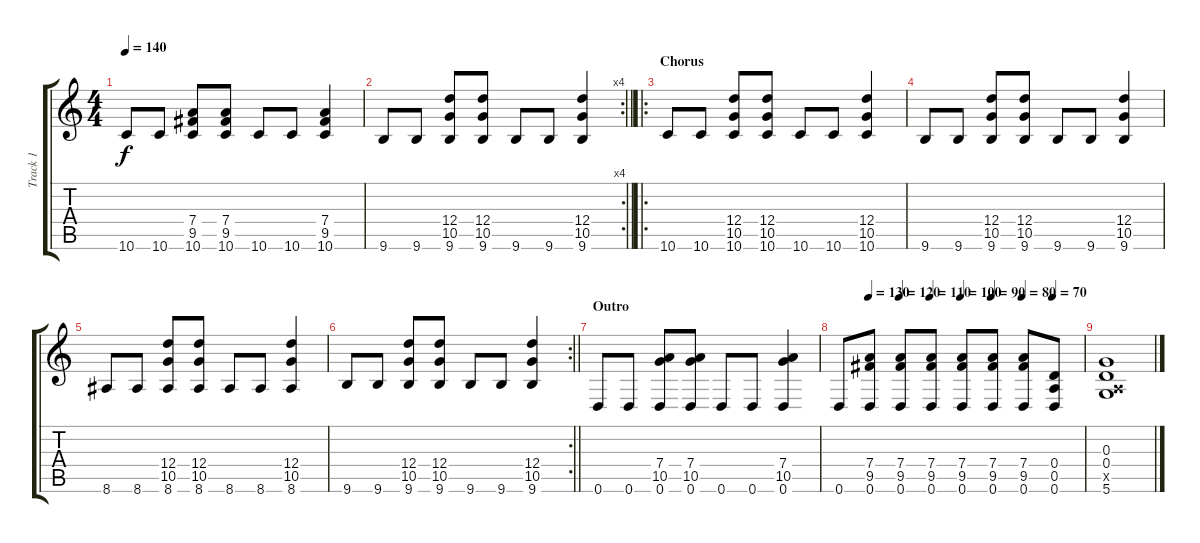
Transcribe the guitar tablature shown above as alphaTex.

\track ("Track 1" "Track 1") {instrument acousticguitarsteel}
\staff {score tabs}
\tuning (E4 B3 G3 D3 A2 D2) {hide}
\ts (4 4)
\tempo 140
\clef g2
\ks c
10.6.8{dy f} 10.6.8 (7.4 9.5 10.6).8 (7.4 9.5 10.6).8 10.6.8 10.6.8 (7.4 9.5 10.6).4 |
\rc 4
\barLineRight lightlight
9.6.8 9.6.8 (12.4 10.5 9.6).8 (12.4 10.5 9.6).8 9.6.8 9.6.8 (12.4 10.5 9.6).4 |
\ro
\section ("" "Chorus")
10.6.8 10.6.8 (12.4 10.5 10.6).8 (12.4 10.5 10.6).8 10.6.8 10.6.8 (12.4 10.5 10.6).4 |
9.6.8 9.6.8 (12.4 10.5 9.6).8 (12.4 10.5 9.6).8 9.6.8 9.6.8 (12.4 10.5 9.6).4 |
8.6.8 8.6.8 (12.4 10.5 8.6).8 (12.4 10.5 8.6).8 8.6.8 8.6.8 (12.4 10.5 8.6).4 |
\rc 2
\barLineRight lightlight
9.6.8 9.6.8 (12.4 10.5 9.6).8 (12.4 10.5 9.6).8 9.6.8 9.6.8 (12.4 10.5 9.6).4 |
\section ("" "Outro")
0.6.8 0.6.8 (7.4 10.5 0.6).8 (7.4 10.5 0.6).8 0.6.8 0.6.8 (7.4 10.5 0.6).4 |
\tempo (130 0.125)
\tempo (120 0.25)
\tempo (110 0.375)
\tempo (100 0.5)
\tempo (90 0.625)
\tempo (80 0.75)
\tempo (70 0.875)
0.6.8 (7.4 9.5 0.6).8 (7.4 9.5 0.6).8 (7.4 9.5 0.6).8 (7.4 9.5 0.6).8 (7.4 9.5 0.6).8 (7.4 9.5 0.6).8 (0.4 0.5 0.6).8 |
(0.3 0.4 0.5{x} 5.6).1
